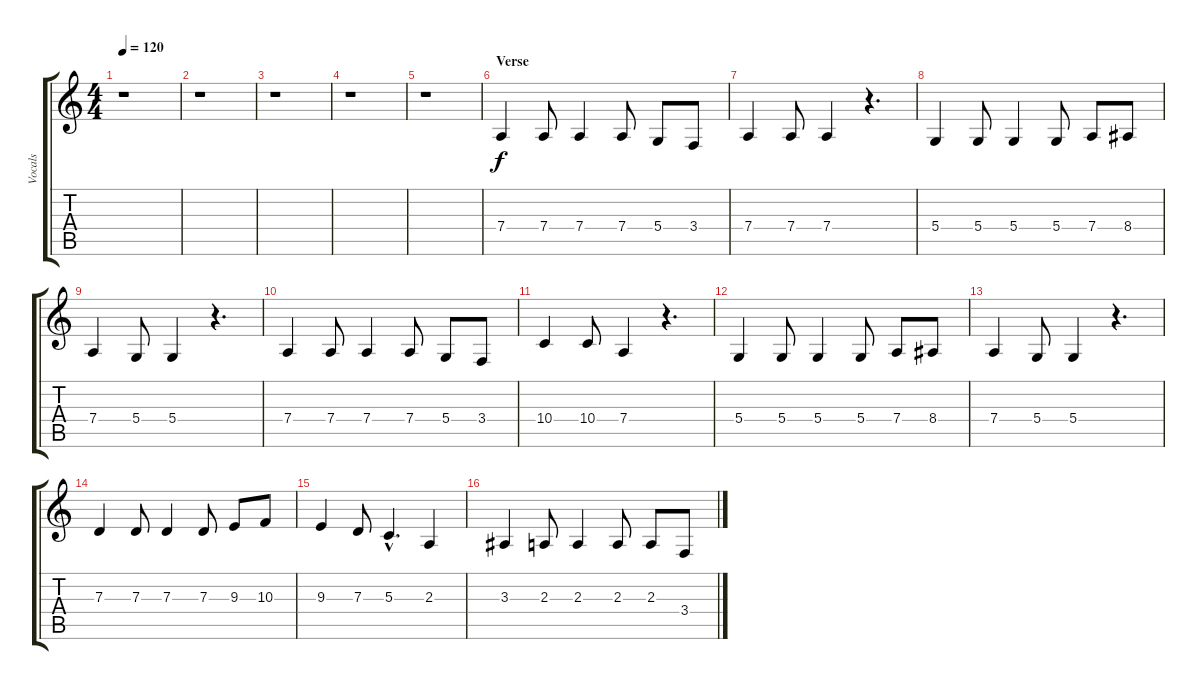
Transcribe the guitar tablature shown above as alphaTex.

\track ("Vocals" "Vocals") {instrument lead8bassandlead}
\staff {score tabs}
\tuning (E4 B3 G3 D3 A2 E2) {hide}
\ts (4 4)
\tempo 120
\clef g2
\ks c
r.1{dy f} |
r.1 |
r.1 |
r.1 |
r.1 |
\section ("" "Verse")
7.4.4 7.4.8 7.4.4 7.4.8 5.4.8 3.4.8 |
7.4.4 7.4.8 7.4.4 r.4{d} |
5.4.4 5.4.8 5.4.4 5.4.8 7.4.8 8.4.8 |
7.4.4 5.4.8 5.4.4 r.4{d} |
7.4.4 7.4.8 7.4.4 7.4.8 5.4.8 3.4.8 |
10.4.4 10.4.8 7.4.4 r.4{d} |
5.4.4 5.4.8 5.4.4 5.4.8 7.4.8 8.4.8 |
7.4.4 5.4.8 5.4.4 r.4{d} |
7.3.4 7.3.8 7.3.4 7.3.8 9.3.8 10.3.8 |
9.3.4 7.3.8 5.3{hac}.4{d} 2.3.4 |
3.3.4 2.3.8 2.3.4 2.3.8 2.3.8 3.4.8
